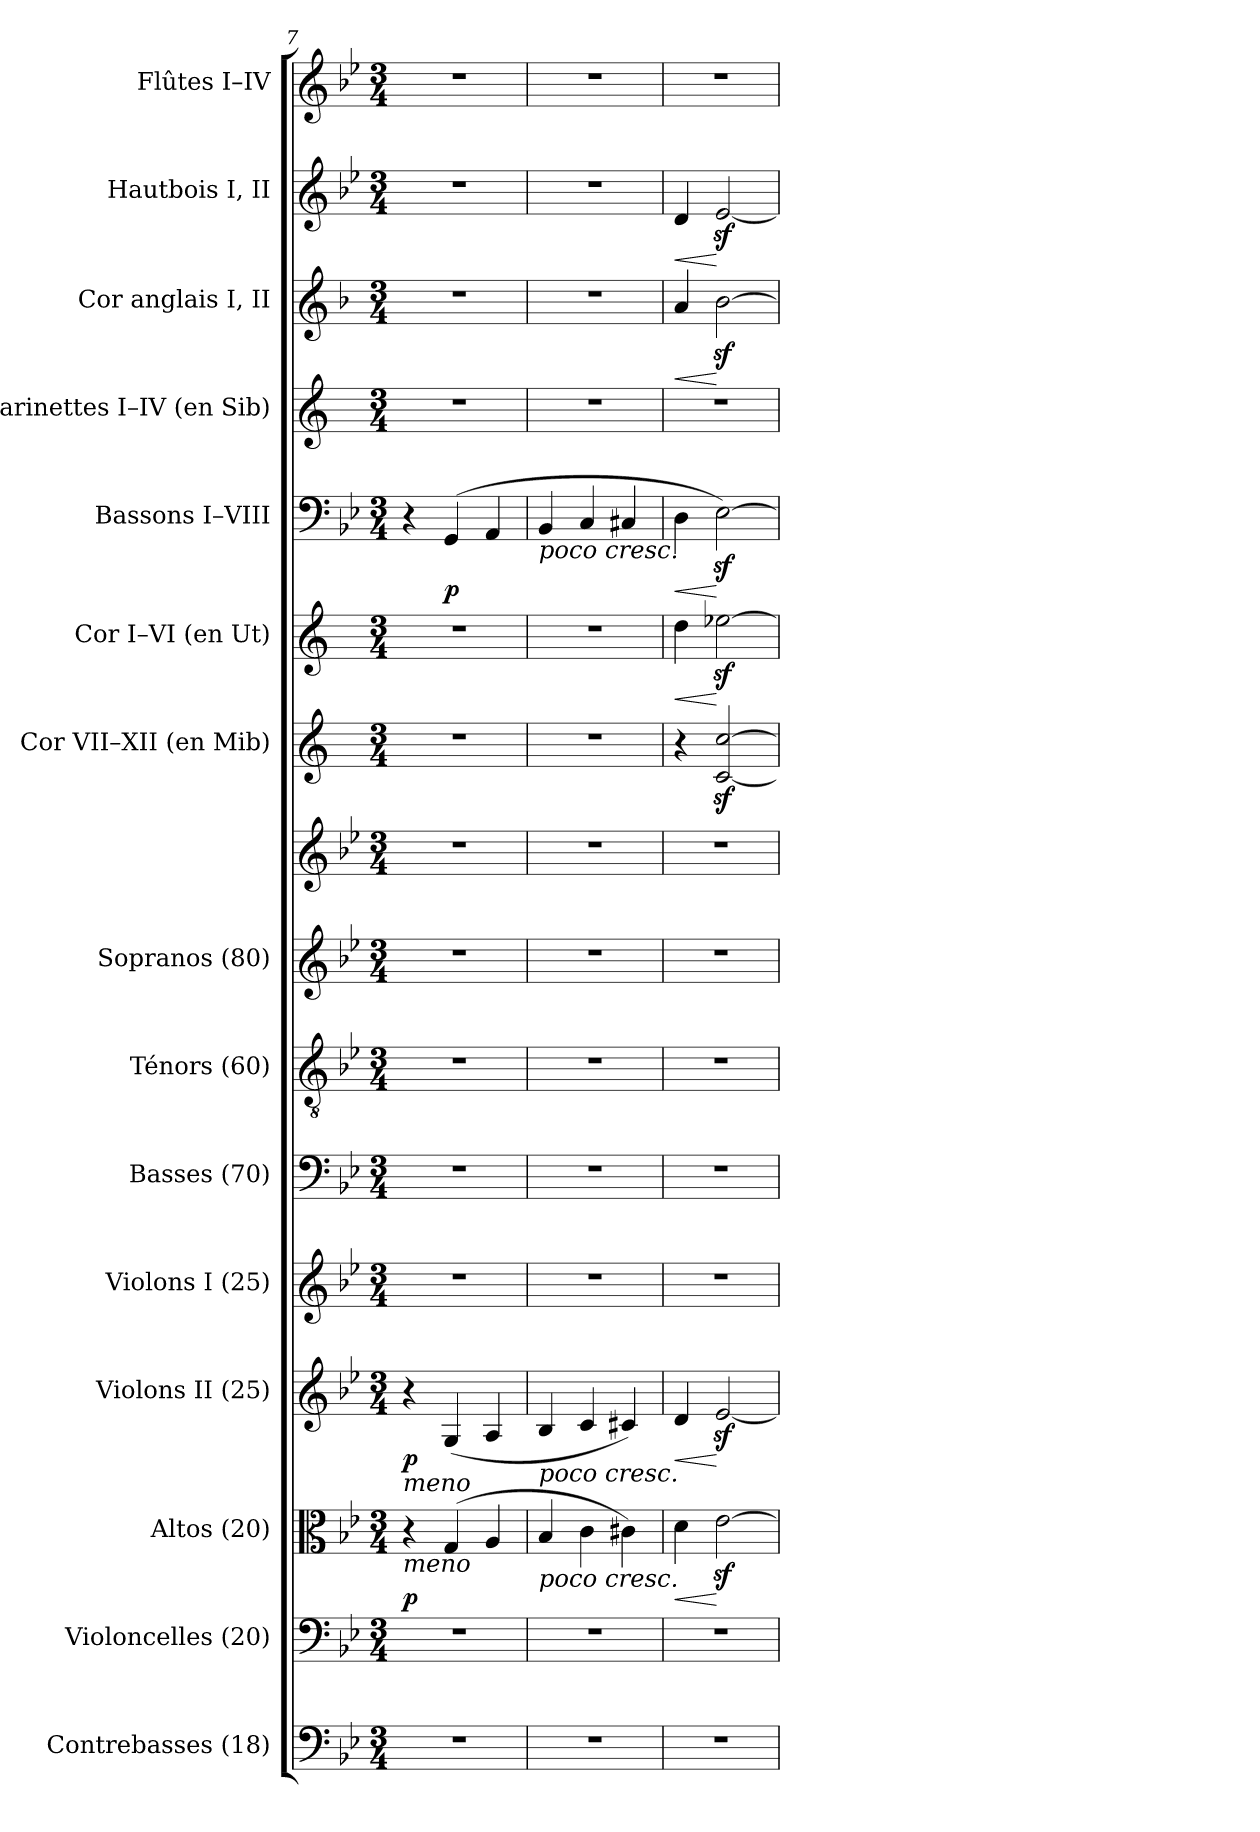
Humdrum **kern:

**kern	**kern	**kern	**dynam	**kern	**dynam	**kern	**kern	**kern	**kern	**kern	**kern	**kern	**dynam	**kern	**dynam	**kern	**kern	**dynam	**kern	**dynam	**kern
*part15	*part14	*part13	*part13	*part12	*part12	*part11	*part10	*part9	*part8	*part8	*part7	*part6	*part6	*part5	*part5	*part4	*part3	*part3	*part2	*part2	*part1
*staff16	*staff15	*staff14	*staff14	*staff13	*staff13	*staff12	*staff11	*staff10	*staff9	*staff8	*staff7	*staff6	*staff6	*staff5	*staff5	*staff4	*staff3	*staff3	*staff2	*staff2	*staff1
*I"Contrebasses (18)	*I"Violoncelles (20)	*I"Altos (20)	*	*I"Violons II (25)	*	*I"Violons I (25)	*I"Basses (70)	*I"Ténors (60)	*I"Sopranos (80)	*	*I"Cor VII–XII (en Mib)	*I"Cor I–VI (en Ut)	*	*I"Bassons I–VIII	*	*I"Clarinettes I–IV (en Sib)	*I"Cor anglais I, II	*	*I"Hautbois I, II	*	*I"Flûtes I–IV
*I'Cb.	*I'Vlles	*I'Altos	*	*I'Vns II	*	*I'Vns I	*I'Basses	*I'Tén.	*I'Sopr.	*	*I'Cor (Mib)	*I'Cor (Ut)	*	*I'Bns	*	*I'Cl. (Sib)	*I'C. a.	*	*I'Hb.	*	*I'Fl.
*clefF4	*clefF4	*clefC3	*	*clefG2	*	*clefG2	*clefF4	*clefGv2	*clefG2	*clefG2	*clefG2	*clefG2	*	*clefF4	*	*clefG2	*clefG2	*	*clefG2	*	*clefG2
*ITrd7c12	*	*	*	*	*	*	*	*ITrd7c12	*	*	*ITrd5c9	*ITrd7c12	*	*	*	*ITrd1c2	*ITrd4c7	*	*	*	*
*k[b-e-]	*k[b-e-]	*k[b-e-]	*	*k[b-e-]	*	*k[b-e-]	*k[b-e-]	*k[b-e-]	*k[b-e-]	*k[b-e-]	*k[b-e-a-]	*k[]	*	*k[b-e-]	*	*k[b-e-]	*k[b-e-]	*	*k[b-e-]	*	*k[b-e-]
*B-:	*B-:	*B-:	*	*B-:	*	*B-:	*B-:	*B-:	*B-:	*B-:	*E-:	*C:	*	*B-:	*	*B-:	*B-:	*	*B-:	*	*B-:
*M3/4	*M3/4	*M3/4	*	*M3/4	*	*M3/4	*M3/4	*M3/4	*M3/4	*M3/4	*M3/4	*M3/4	*	*M3/4	*	*M3/4	*M3/4	*	*M3/4	*	*M3/4
=7	=7	=7	=7	=7	=7	=7	=7	=7	=7	=7	=7	=7	=7	=7	=7	=7	=7	=7	=7	=7	=7
!	!	!	!	!LO:TX:b:i:t=meno	!	!	!	!	!	!	!	!	!	!	!	!	!	!	!	!	!
!	!	!LO:TX:b:i:t=meno	!	!	!	!	!	!	!	!	!	!	!	!	!	!	!	!	!	!	!
!LO:N:vis=1	!LO:N:vis=1	!	!	!	!	!LO:N:vis=1	!LO:N:vis=1	!LO:N:vis=1	!LO:N:vis=1	!LO:N:vis=1	!LO:N:vis=1	!LO:N:vis=1	!	!	!	!LO:N:vis=1	!LO:N:vis=1	!	!LO:N:vis=1	!	!LO:N:vis=1
2.r	2.r	4r	p	4r	p	2.r	2.r	2.r	2.r	2.r	2.r	2.r	.	4r	.	2.r	2.r	.	2.r	.	2.r
.	.	(4Gi/	.	(4Gi/	.	.	.	.	.	.	.	.	.	(4GGi/	p	.	.	.	.	.	.
.	.	4Ai/	.	4Ai/	.	.	.	.	.	.	.	.	.	4AAi/	.	.	.	.	.	.	.
=8	=8	=8	=8	=8	=8	=8	=8	=8	=8	=8	=8	=8	=8	=8	=8	=8	=8	=8	=8	=8	=8
!	!	!	!	!	!	!	!	!	!	!	!	!	!	!LO:TX:b:i:t=poco cresc.	!	!	!	!	!	!	!
!	!	!	!	!LO:TX:b:i:t=poco cresc.	!	!	!	!	!	!	!	!	!	!	!	!	!	!	!	!	!
!	!	!LO:TX:b:i:t=poco cresc.	!	!	!	!	!	!	!	!	!	!	!	!	!	!	!	!	!	!	!
!LO:N:vis=1	!LO:N:vis=1	!	!	!	!	!LO:N:vis=1	!LO:N:vis=1	!LO:N:vis=1	!LO:N:vis=1	!LO:N:vis=1	!LO:N:vis=1	!LO:N:vis=1	!	!	!	!LO:N:vis=1	!LO:N:vis=1	!	!LO:N:vis=1	!	!LO:N:vis=1
2.r	2.r	4B-i/	.	4B-i/	.	2.r	2.r	2.r	2.r	2.r	2.r	2.r	.	4BB-i/	.	2.r	2.r	.	2.r	.	2.r
.	.	4ci\	.	4ci/	.	.	.	.	.	.	.	.	.	4Ci/	.	.	.	.	.	.	.
.	.	4c#Xi\)	.	4c#Xi/)	.	.	.	.	.	.	.	.	.	4C#Xi/	.	.	.	.	.	.	.
=9	=9	=9	=9	=9	=9	=9	=9	=9	=9	=9	=9	=9	=9	=9	=9	=9	=9	=9	=9	=9	=9
!LO:N:vis=1	!LO:N:vis=1	!	!LO:HP:b	!	!LO:HP:b	!LO:N:vis=1	!LO:N:vis=1	!LO:N:vis=1	!LO:N:vis=1	!LO:N:vis=1	!	!	!LO:HP:b	!	!LO:HP:b	!LO:N:vis=1	!	!LO:HP:b	!	!LO:HP:b	!LO:N:vis=1
2.r	2.r	4di\	<	4di/	<	2.r	2.r	2.r	2.r	2.r	4r	4di\	<	4Di\	<	2.r	4di/	<	4di/	<	2.r
.	.	[>2e-zi\	[	[<2e-zi/	[	.	.	.	.	.	[<2E-i/z [>2e-iz	[>2e-Xzi\	[	[>2E-zi\)	[	.	[>2e-zi\	[	[<2e-zi/	[	.
=	=	=	=	=	=	=	=	=	=	=	=	=	=	=	=	=	=	=	=	=	=
*-	*-	*-	*-	*-	*-	*-	*-	*-	*-	*-	*-	*-	*-	*-	*-	*-	*-	*-	*-	*-	*-
